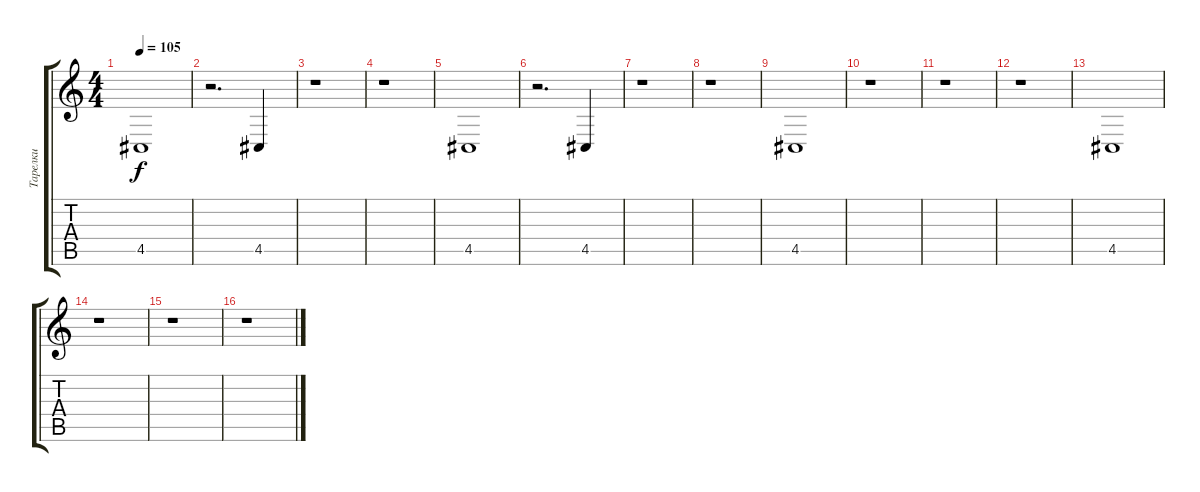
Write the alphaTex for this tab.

\track ("Тарелки" "Тарелки") {instrument acousticgrandpiano}
\staff {score tabs}
\tuning (E4 B3 G3 D3 A2 E2) {hide}
\ts (4 4)
\tempo 105
\clef g2
\ks c
4.5.1{dy f} |
r.2{d} 4.5.4 |
r.1 |
r.1 |
4.5.1 |
r.2{d} 4.5.4 |
r.1 |
r.1 |
4.5.1 |
r.1 |
r.1 |
r.1 |
4.5.1 |
r.1 |
r.1 |
r.1
